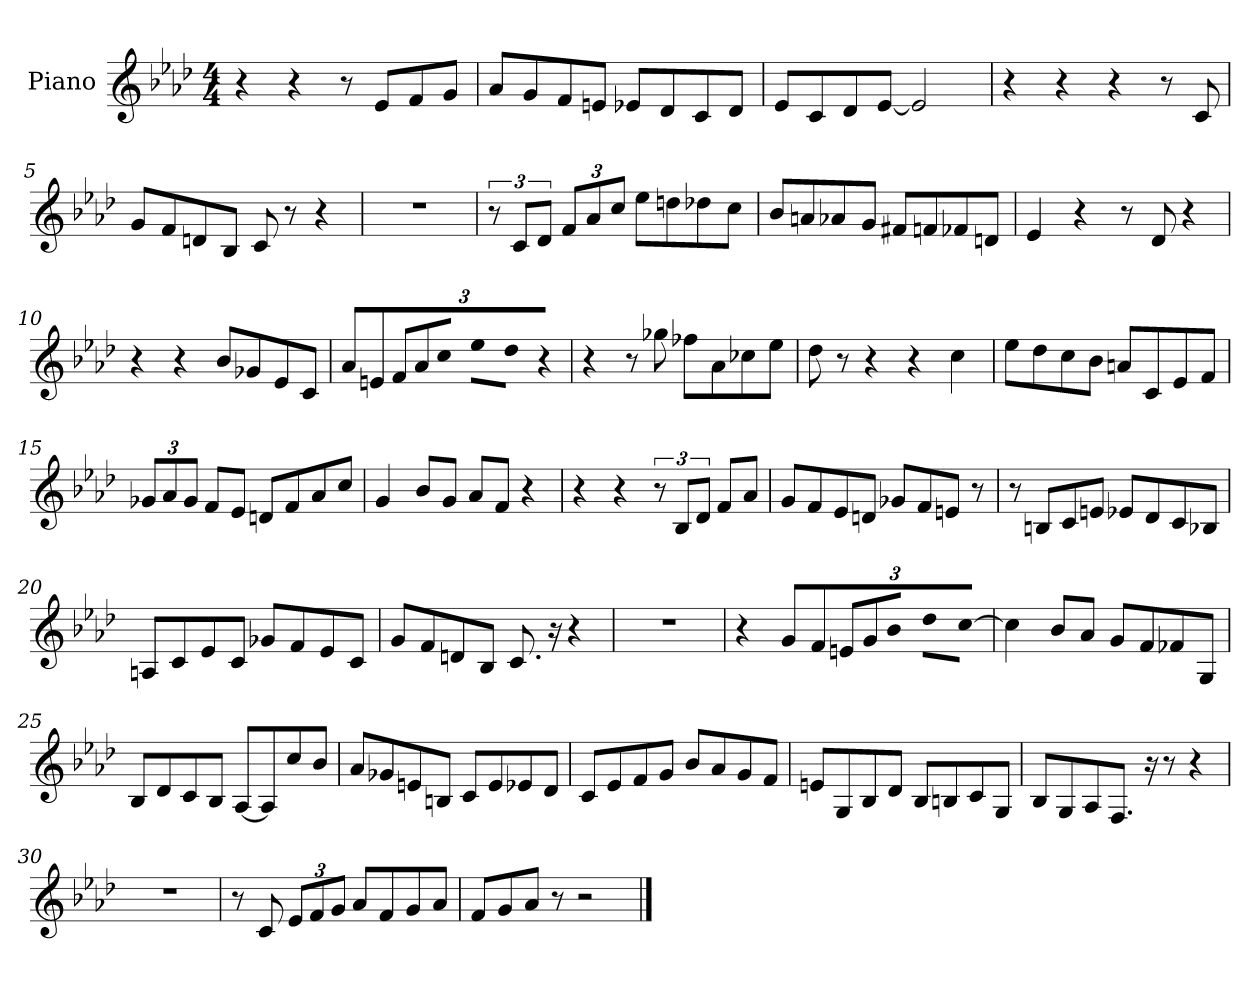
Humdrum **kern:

**kern
*part1
*staff1
*I"Piano
*I'Pno.
*clefG2
*k[b-e-a-d-]
*M4/4
*MM234
=1
4r
4r
8r
8e-/L
8f/
8g/J
=2
8a-/L
8g/
8f/
8en/J
8e-X/L
8d-/
8c/
8d-/J
=3
8e-/L
8c/
8d-/
[8e-/J
2e-/]
=4
4r
4r
4r
8r
8c/
=5
8g/L
8f/
8dn/
8B-/J
8c/
8r
4r
=6
1r
!!LO:LB:g=z
=7
12r
12c/L
12d-/J
*Xbrackettup
12f/L
12a-/
12cc/J
8ee-\L
8ddn\
8dd-X\
8cc\J
=8
8b-/L
8an/
8a-X/
8g/J
8f#X/L
8fn/
8f-X/
8dn/J
=9
4e-/
4r
8r
8d-/
4r
=10
4r
4r
8b-/L
8g-X/
8e-/
8c/J
!!LO:LB:g=z
=11
8a-/L
12en/J
12f/L
12a-/
8cc/J
8ee-\L
8dd-\J
4r
=12
4r
8r
8gg-X\
8ff-X\L
8a-\
8cc-X\
8ee-\J
=13
8dd-\
8r
4r
4r
4cc\
=14
8ee-\L
8dd-\
8cc\
8b-\J
8an/L
8c/
8e-/
8f/J
=15
12g-X/L
12a-/
12g-/J
8f/L
8e-/J
8dn/L
8f/
8a-/
8cc/J
!!LO:LB:g=z
=16
4g/
8b-/L
8g/J
8a-/L
8f/J
4r
=17
4r
4r
*brackettup
12r
12B-/L
12d-/J
8f/L
8a-/J
=18
8g/L
8f/
8e-/
8dn/J
8g-X/L
8f/
8en/J
8r
=19
8r
8Bn/L
8c/
8en/J
8e-X/L
8d-/
8c/
8B-X/J
!!LO:LB:g=z
=20
8An/L
8c/
8e-/
8c/J
8g-X/L
8f/
8e-/
8c/J
=21
8g/L
8f/
8dn/
8B-/J
8.c/
16r
4r
=22
1r
=23
4r
8g/L
*Xbrackettup
12f/J
12en/L
12g/
8b-/J
8dd-\L
[8cc\J
=24
4cc\]
8b-/L
8a-/J
8g/L
8f/
8f-X/
8G/J
!!LO:LB:g=z
=25
8B-/L
8d-/
8c/
8B-/J
[8A-/L
8A-/]
8cc/
8b-/J
=26
8a-/L
8g-X/
8en/
8Bn/J
8c/L
8e/
8e-X/
8d-/J
=27
8c/L
8e-/
8f/
8g/J
8b-/L
8a-/
8g/
8f/J
=28
8en/L
8G/
8B-/
8d-/J
8B-/L
8Bn/
8c/
8G/J
!!LO:LB:g=z
=29
8B-/L
8G/
8A-/
8.F/J
16r
8r
4r
=30
1r
=31
8r
8c/
12e-/L
12f/
12g/J
8a-/L
8f/
8g/
8a-/J
=32
8f/L
8g/
8a-/J
8r
2r
==
*-
